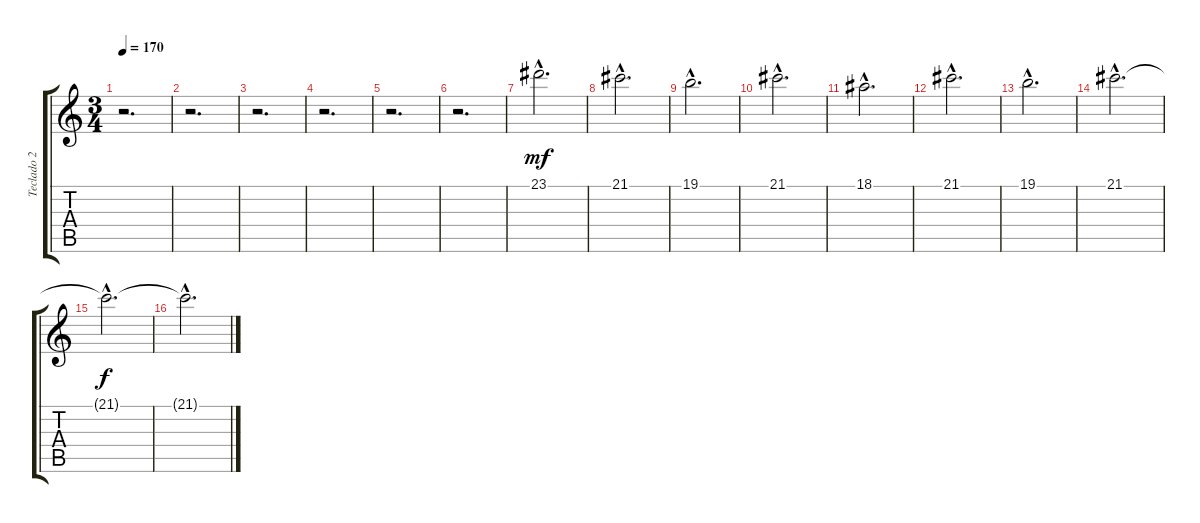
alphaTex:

\track ("Teclado 2" "Teclado 2") {instrument stringensemble1}
\staff {score tabs}
\tuning (E4 B3 G3 D3 A2 E2) {hide}
\ts (3 4)
\tempo 170
\clef g2
\ks c
r.2{d dy f} |
r.2{d} |
r.2{d} |
r.2{d} |
r.2{d} |
r.2{d} |
23.1{hac}.2{d dy mf} |
21.1{hac}.2{d} |
19.1{hac}.2{d} |
21.1{hac}.2{d} |
18.1{hac}.2{d} |
21.1{hac}.2{d} |
19.1{hac}.2{d} |
21.1{hac}.2{d volume 1} |
21.1{hac t}.2{d dy f} |
21.1{hac t}.2{d}
